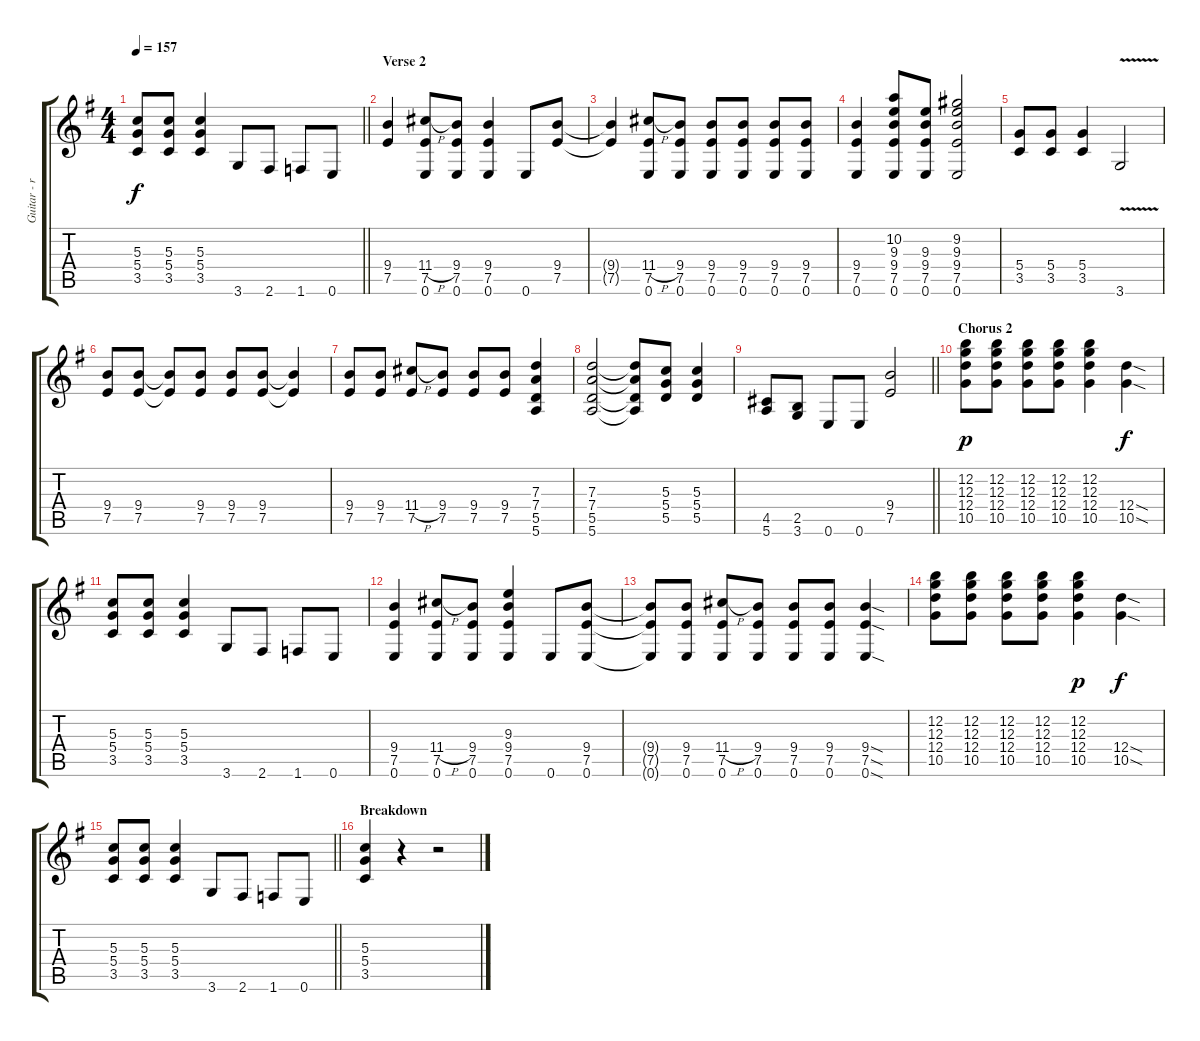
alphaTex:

\track ("Guitar - right" "Guitar - r") {instrument overdrivenguitar}
\staff {score tabs}
\tuning (E4 B3 G3 D3 A2 E2) {hide}
\ts (4 4)
\tempo 157
\clef g2
\barLineRight lightlight
\ks g
(5.3 5.4 3.5).8{dy f} (5.3 5.4 3.5).8 (5.3 5.4 3.5).4 3.6.8 2.6.8 1.6.8 0.6.8 |
\section ("" "Verse 2")
(9.4 7.5).4 (11.4{h} 7.5 0.6).8 (9.4 7.5 0.6).8 (9.4 7.5 0.6).4 0.6.8 (9.4 7.5).8 |
(9.4{t} 7.5{t}).4 (11.4{h} 7.5 0.6).8 (9.4 7.5 0.6).8 (9.4 7.5 0.6).8 (9.4 7.5 0.6).8 (9.4 7.5 0.6).8 (9.4 7.5 0.6).8 |
(9.4 7.5 0.6).4 (10.2 9.3 9.4 7.5 0.6).8 (9.3 9.4 7.5 0.6).8 (9.2 9.3 9.4 7.5 0.6).2 |
(5.4 3.5).8 (5.4 3.5).8 (5.4 3.5).4 3.6{v}.2 |
(9.4 7.5).8 (9.4 7.5).8 (9.4{t} 7.5{t}).8 (9.4 7.5).8 (9.4 7.5).8 (9.4 7.5).8 (9.4{t} 7.5{t}).4 |
(9.4 7.5).8 (9.4 7.5).8 (11.4{h} 7.5).8 (9.4 7.5).8 (9.4 7.5).8 (9.4 7.5).8 (7.3 7.4 5.5 5.6).4 |
(7.3 7.4 5.5 5.6).2 (7.3{t} 7.4{t} 5.5{t} 5.6{t}).8 (5.3 5.4 5.5).8 (5.3 5.4 5.5).4 |
\barLineRight lightlight
(4.5 5.6).8 (2.5 3.6).8 0.6.8 0.6.8 (9.4 7.5).2 |
\section ("" "Chorus 2")
(12.2 12.3 12.4 10.5).8{dy p} (12.2 12.3 12.4 10.5).8 (12.2 12.3 12.4 10.5).8 (12.2 12.3 12.4 10.5).8 (12.2 12.3 12.4 10.5).4 (12.4{sod} 10.5{sod}).4{dy f} |
(5.3 5.4 3.5).8 (5.3 5.4 3.5).8 (5.3 5.4 3.5).4 3.6.8 2.6.8 1.6.8 0.6.8 |
(9.4 7.5 0.6).4 (11.4{h} 7.5 0.6).8 (9.4 7.5 0.6).8 (9.3 9.4 7.5 0.6).4 0.6.8 (9.4 7.5 0.6).8 |
(9.4{t} 7.5{t} 0.6{t}).8 (9.4 7.5 0.6).8 (11.4{h} 7.5 0.6).8 (9.4 7.5 0.6).8 (9.4 7.5 0.6).8 (9.4 7.5 0.6).8 (9.4{sod} 7.5{sod} 0.6{sod}).4 |
(12.2 12.3 12.4 10.5).8 (12.2 12.3 12.4 10.5).8 (12.2 12.3 12.4 10.5).8 (12.2 12.3 12.4 10.5).8 (12.2 12.3 12.4 10.5).4{dy p} (12.4{sod} 10.5{sod}).4{dy f} |
\barLineRight lightlight
(5.3 5.4 3.5).8 (5.3 5.4 3.5).8 (5.3 5.4 3.5).4 3.6.8 2.6.8 1.6.8 0.6.8 |
\section ("" "Breakdown")
(5.3 5.4 3.5).4 r.4 r.2
